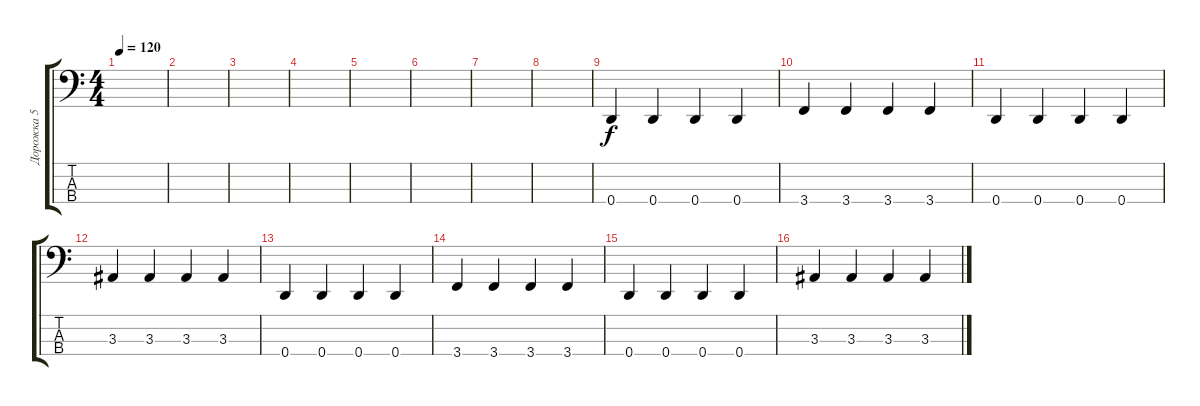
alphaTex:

\track ("Дорожка 5" "Дорожка 5") {instrument electricbasspick}
\staff {score tabs}
\tuning (F2 C2 G1 D1) {hide}
\ts (4 4)
\tempo 120
\clef f4
\ks c
|
|
|
|
|
|
|
|
0.4.4 0.4.4 0.4.4 0.4.4 |
3.4.4 3.4.4 3.4.4 3.4.4 |
0.4.4 0.4.4 0.4.4 0.4.4 |
3.3.4 3.3.4 3.3.4 3.3.4 |
0.4.4 0.4.4 0.4.4 0.4.4 |
3.4.4 3.4.4 3.4.4 3.4.4 |
0.4.4 0.4.4 0.4.4 0.4.4 |
3.3.4 3.3.4 3.3.4 3.3.4
